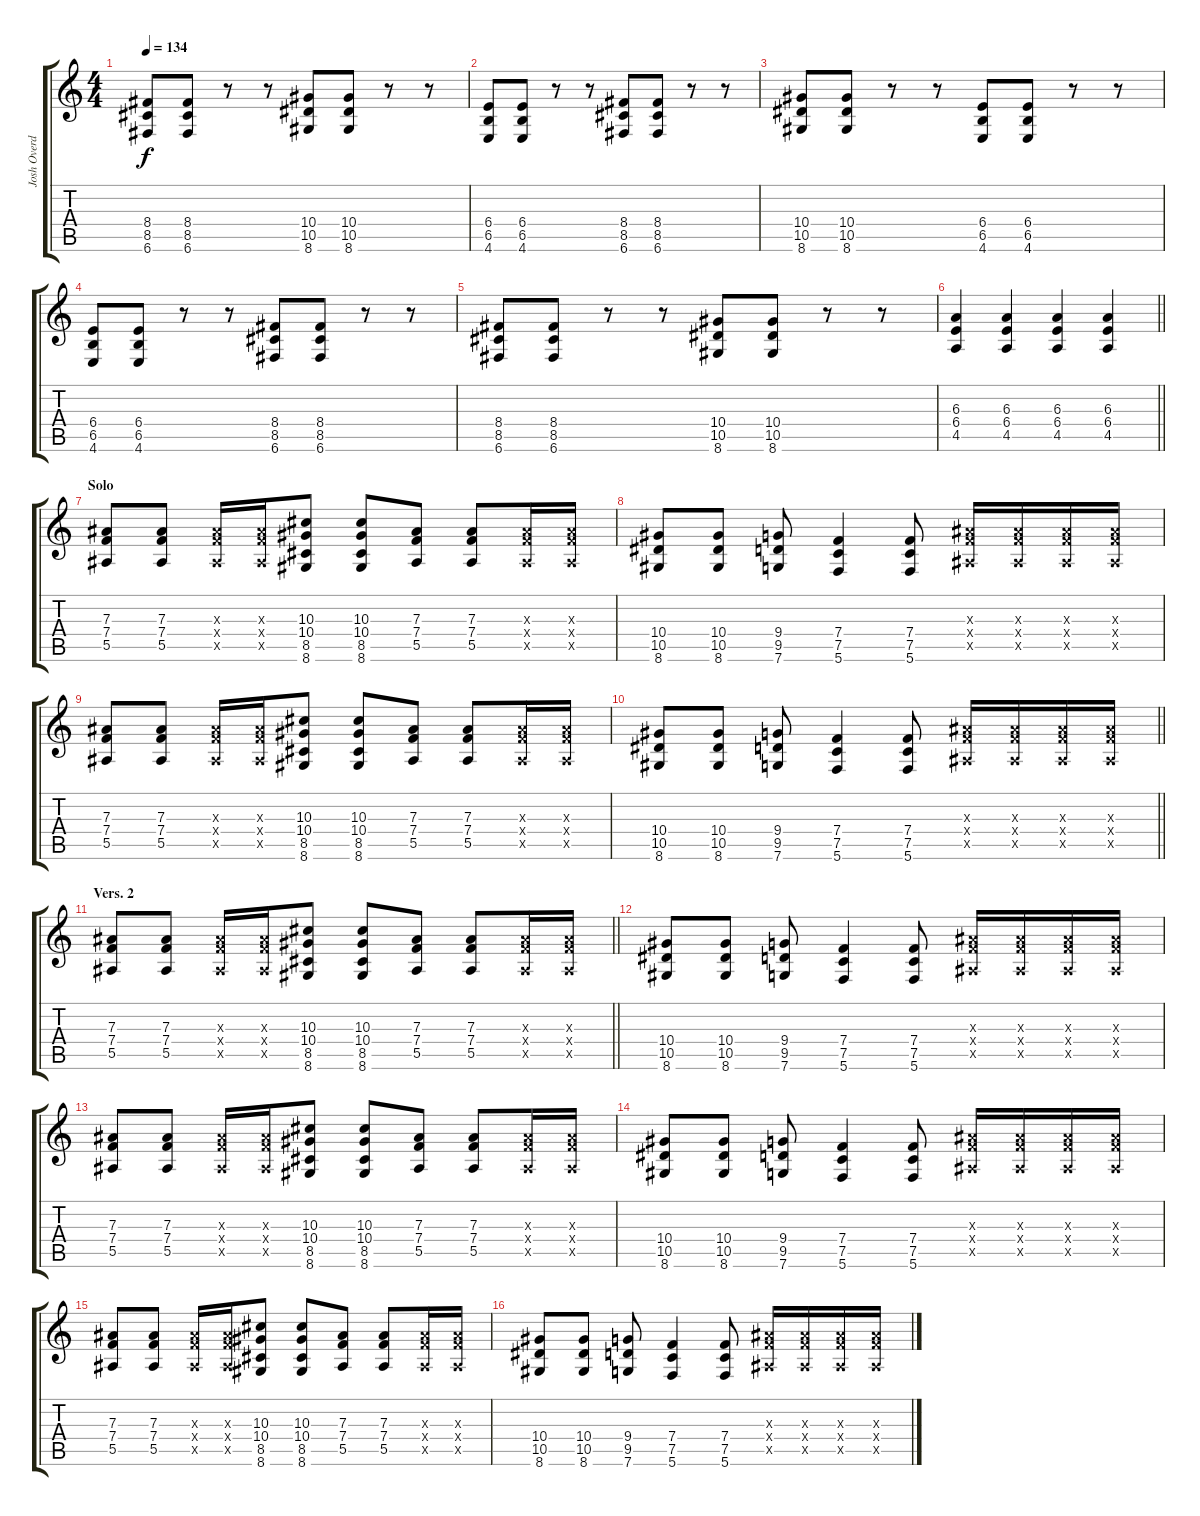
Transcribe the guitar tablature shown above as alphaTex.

\track ("Josh Overdub" "Josh Overd") {instrument overdrivenguitar}
\staff {score tabs}
\tuning (C4 G3 Eb3 Bb2 F2 C2) {hide}
\ts (4 4)
\tempo 134
\clef g2
\ks c
(8.4 8.5 6.6).8{dy f} (8.4 8.5 6.6).8 r.8 r.8 (10.4 10.5 8.6).8 (10.4 10.5 8.6).8 r.8 r.8 |
(6.4 6.5 4.6).8 (6.4 6.5 4.6).8 r.8 r.8 (8.4 8.5 6.6).8 (8.4 8.5 6.6).8 r.8 r.8 |
(10.4 10.5 8.6).8 (10.4 10.5 8.6).8 r.8 r.8 (6.4 6.5 4.6).8 (6.4 6.5 4.6).8 r.8 r.8 |
(6.4 6.5 4.6).8 (6.4 6.5 4.6).8 r.8 r.8 (8.4 8.5 6.6).8 (8.4 8.5 6.6).8 r.8 r.8 |
(8.4 8.5 6.6).8 (8.4 8.5 6.6).8 r.8 r.8 (10.4 10.5 8.6).8 (10.4 10.5 8.6).8 r.8 r.8 |
\barLineRight lightlight
(6.3 6.4 4.5).4 (6.3 6.4 4.5).4 (6.3 6.4 4.5).4 (6.3 6.4 4.5).4 |
\section ("" "Solo")
(7.3 7.4 5.5).8 (7.3 7.4 5.5).8 (7.3{x} 7.4{x} 5.5{x}).16 (7.3{x} 7.4{x} 5.5{x}).16 (10.3 10.4 8.5 8.6).8 (10.3 10.4 8.5 8.6).8 (7.3 7.4 5.5).8 (7.3 7.4 5.5).8 (7.3{x} 7.4{x} 5.5{x}).16 (7.3{x} 7.4{x} 5.5{x}).16 |
(10.4 10.5 8.6).8 (10.4 10.5 8.6).8 (9.4 9.5 7.6).8 (7.4 7.5 5.6).4 (7.4 7.5 5.6).8 (7.3{x} 7.4{x} 5.5{x}).16 (7.3{x} 7.4{x} 5.5{x}).16 (7.3{x} 7.4{x} 5.5{x}).16 (7.3{x} 7.4{x} 5.5{x}).16 |
(7.3 7.4 5.5).8 (7.3 7.4 5.5).8 (7.3{x} 7.4{x} 5.5{x}).16 (7.3{x} 7.4{x} 5.5{x}).16 (10.3 10.4 8.5 8.6).8 (10.3 10.4 8.5 8.6).8 (7.3 7.4 5.5).8 (7.3 7.4 5.5).8 (7.3{x} 7.4{x} 5.5{x}).16 (7.3{x} 7.4{x} 5.5{x}).16 |
\barLineRight lightlight
(10.4 10.5 8.6).8 (10.4 10.5 8.6).8 (9.4 9.5 7.6).8 (7.4 7.5 5.6).4 (7.4 7.5 5.6).8 (7.3{x} 7.4{x} 5.5{x}).16 (7.3{x} 7.4{x} 5.5{x}).16 (7.3{x} 7.4{x} 5.5{x}).16 (7.3{x} 7.4{x} 5.5{x}).16 |
\section ("" "Vers. 2")
\barLineRight lightlight
(7.3 7.4 5.5).8 (7.3 7.4 5.5).8 (7.3{x} 7.4{x} 5.5{x}).16 (7.3{x} 7.4{x} 5.5{x}).16 (10.3 10.4 8.5 8.6).8 (10.3 10.4 8.5 8.6).8 (7.3 7.4 5.5).8 (7.3 7.4 5.5).8 (7.3{x} 7.4{x} 5.5{x}).16 (7.3{x} 7.4{x} 5.5{x}).16 |
\section ("" "")
(10.4 10.5 8.6).8 (10.4 10.5 8.6).8 (9.4 9.5 7.6).8 (7.4 7.5 5.6).4 (7.4 7.5 5.6).8 (7.3{x} 7.4{x} 5.5{x}).16 (7.3{x} 7.4{x} 5.5{x}).16 (7.3{x} 7.4{x} 5.5{x}).16 (7.3{x} 7.4{x} 5.5{x}).16 |
(7.3 7.4 5.5).8 (7.3 7.4 5.5).8 (7.3{x} 7.4{x} 5.5{x}).16 (7.3{x} 7.4{x} 5.5{x}).16 (10.3 10.4 8.5 8.6).8 (10.3 10.4 8.5 8.6).8 (7.3 7.4 5.5).8 (7.3 7.4 5.5).8 (7.3{x} 7.4{x} 5.5{x}).16 (7.3{x} 7.4{x} 5.5{x}).16 |
(10.4 10.5 8.6).8 (10.4 10.5 8.6).8 (9.4 9.5 7.6).8 (7.4 7.5 5.6).4 (7.4 7.5 5.6).8 (7.3{x} 7.4{x} 5.5{x}).16 (7.3{x} 7.4{x} 5.5{x}).16 (7.3{x} 7.4{x} 5.5{x}).16 (7.3{x} 7.4{x} 5.5{x}).16 |
(7.3 7.4 5.5).8 (7.3 7.4 5.5).8 (7.3{x} 7.4{x} 5.5{x}).16 (7.3{x} 7.4{x} 5.5{x}).16 (10.3 10.4 8.5 8.6).8 (10.3 10.4 8.5 8.6).8 (7.3 7.4 5.5).8 (7.3 7.4 5.5).8 (7.3{x} 7.4{x} 5.5{x}).16 (7.3{x} 7.4{x} 5.5{x}).16 |
(10.4 10.5 8.6).8 (10.4 10.5 8.6).8 (9.4 9.5 7.6).8 (7.4 7.5 5.6).4 (7.4 7.5 5.6).8 (7.3{x} 7.4{x} 5.5{x}).16 (7.3{x} 7.4{x} 5.5{x}).16 (7.3{x} 7.4{x} 5.5{x}).16 (7.3{x} 7.4{x} 5.5{x}).16
